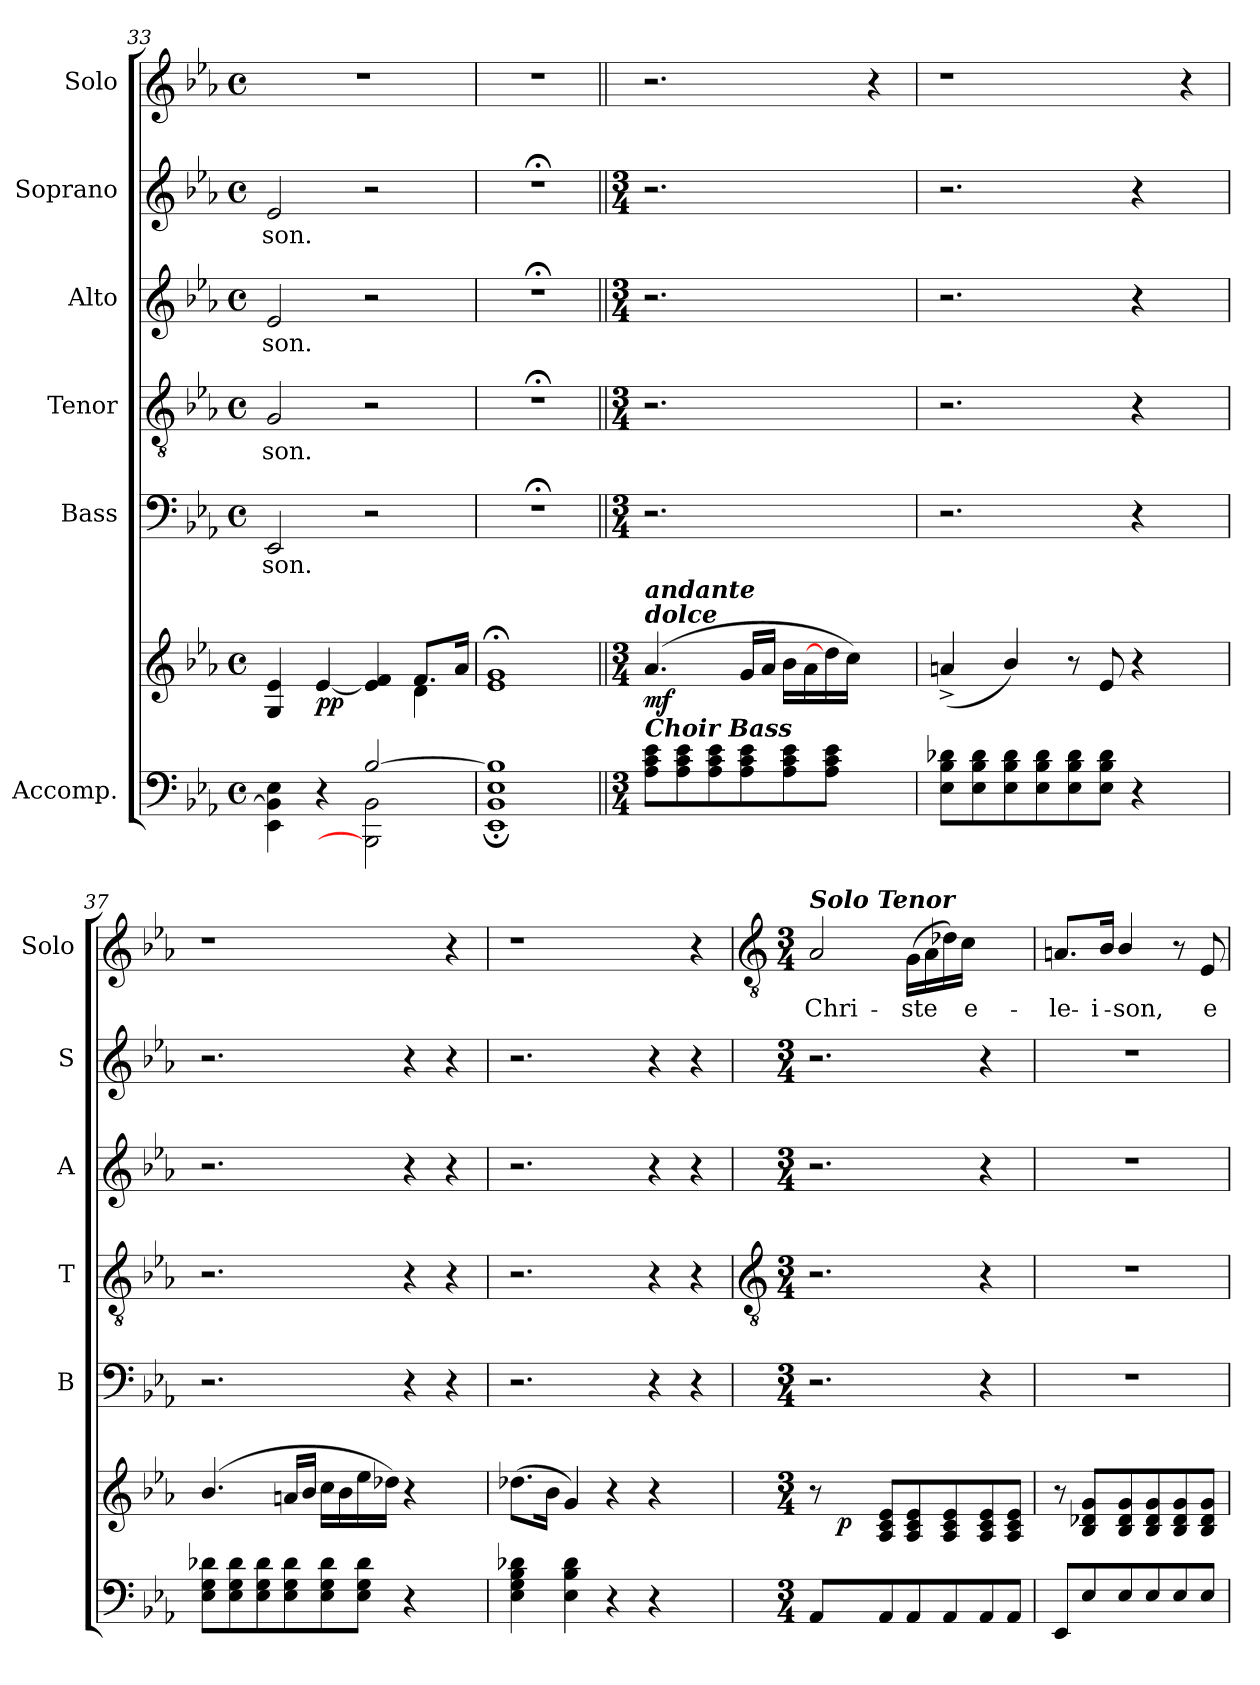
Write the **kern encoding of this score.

**kern	**kern	**dynam	**kern	**text	**kern	**text	**kern	**text	**kern	**text	**kern	**text
*part6	*part6	*part6	*part5	*part5	*part4	*part4	*part3	*part3	*part2	*part2	*part1	*part1
*staff7	*staff6	*staff6/7	*staff5	*staff5	*staff4	*staff4	*staff3	*staff3	*staff2	*staff2	*staff1	*staff1
*I"Accomp.	*	*	*I"Bass	*	*I"Tenor	*	*I"Alto	*	*I"Soprano	*	*I"Solo	*
*	*	*	*I'B	*	*I'T	*	*I'A	*	*I'S	*	*I'Solo	*
*clefF4	*clefG2	*	*clefF4	*	*clefGv2	*	*clefG2	*	*clefG2	*	*clefG2	*
*k[b-e-a-]	*k[b-e-a-]	*	*k[b-e-a-]	*	*k[b-e-a-]	*	*k[b-e-a-]	*	*k[b-e-a-]	*	*k[b-e-a-]	*
*E-:	*E-:	*	*E-:	*	*E-:	*	*E-:	*	*E-:	*	*E-:	*
*M4/4	*M4/4	*	*M4/4	*	*M4/4	*	*M4/4	*	*M4/4	*	*M4/4	*
*met(c)	*met(c)	*	*met(c)	*	*met(c)	*	*met(c)	*	*met(c)	*	*met(c)	*
=33	=33	=33	=33	=33	=33	=33	=33	=33	=33	=33	=33	=33
*^	*^	*	*	*	*	*	*	*	*	*	*	*
!	!	!	!	!	!	!LO:LY:b	!	!LO:LY:b	!	!LO:LY:b	!	!LO:LY:b	!	!
2ryy	4EE-\ 4BB-\] 4E-\	4G/ 4e-/	2ryy	.	2EE-/	-son.	2G/	-son.	2e-/	-son.	2e-/	son.	1r	.
!	!	!	!	!LO:DY:b	!	!	!	!	!	!	!	!	!	!
.	4r	[4e-/	.	pp	.	.	.	.	.	.	.	.	.	.
[2B-/	2BBB-\] 2BB-\	4e-/] 4f/	4ryy	.	2r	.	2r	.	2r	.	2r	.	.	.
.	.	8.f/L	4d\	.	.	.	.	.	.	.	.	.	.	.
.	.	16a-/Jk	.	.	.	.	.	.	.	.	.	.	.	.
=34	=34	=34	=34	=34	=34	=34	=34	=34	=34	=34	=34	=34	=34	=34
1B-]	1EE-; 1BB-; 1E-;	1e-;< 1g;<	1ryy	.	1r;<	.	1r;<	.	1r;<	.	1r;<	.	1r	.
=35||	=35||	=35||	=35||	=35||	=35||	=35||	=35||	=35||	=35||	=35||	=35||	=35||	=35||	=35||
*M3/4	*	*M3/4	*	*	*M3/4	*	*M3/4	*	*M3/4	*	*M3/4	*	*	*
!	!	!LO:TX:a:Bi:t=dolce	!	!	!	!	!	!	!	!	!	!	!	!
!	!	!LO:TX:a:Bi:t=andante	!	!	!	!	!	!	!	!	!	!	!	!
!LO:TX:a:Bi:t=Choir Bass	!	!	!	!	!	!	!	!	!	!	!	!	!	!
!	!	!	!	!LO:DY:b	!	!	!	!	!	!	!	!	!	!
8A-\ 8c\ 8e-\L	2.ryy	(>4.a-/	2.ryy	mf	2.r	.	2.r	.	2.r	.	2.r	.	2.r	.
8A-\ 8c\ 8e-\	.	.	.	.	.	.	.	.	.	.	.	.	.	.
8A-\ 8c\ 8e-\	.	.	.	.	.	.	.	.	.	.	.	.	.	.
8A-\ 8c\ 8e-\	.	16g/LL	.	.	.	.	.	.	.	.	.	.	.	.
.	.	16a-/JJ	.	.	.	.	.	.	.	.	.	.	.	.
8A-\ 8c\ 8e-\	.	16b-\LL	.	.	.	.	.	.	.	.	.	.	.	.
.	.	16a-\	.	.	.	.	.	.	.	.	.	.	.	.
8A-\ 8c\ 8e-\J	.	16dd-\]	.	.	.	.	.	.	.	.	.	.	.	.
.	.	16cc\JJ)	.	.	.	.	.	.	.	.	.	.	.	.
4ryy	4ryy	4ryy	4ryy	.	4ryy	.	4ryy	.	4ryy	.	4ryy	.	4r	.
=36	=36	=36	=36	=36	=36	=36	=36	=36	=36	=36	=36	=36	=36	=36
8E-\ 8B-\ 8d-X\L	2.ryy	(<4an^/	2.ryy	.	2.r	.	2.r	.	2.r	.	2.r	.	1r	.
8E-\ 8B-\ 8d-\	.	.	.	.	.	.	.	.	.	.	.	.	.	.
8E-\ 8B-\ 8d-\	.	4b-/)	.	.	.	.	.	.	.	.	.	.	.	.
8E-\ 8B-\ 8d-\	.	.	.	.	.	.	.	.	.	.	.	.	.	.
8E-\ 8B-\ 8d-\	.	8r	.	.	.	.	.	.	.	.	.	.	.	.
8E-\ 8B-\ 8d-\J	.	8e-/	.	.	.	.	.	.	.	.	.	.	.	.
4r	4ryy	4r	4ryy	.	4r	.	4r	.	4r	.	4r	.	.	.
4ryy	4ryy	4ryy	4ryy	.	4ryy	.	4ryy	.	4ryy	.	4ryy	.	4r	.
!!LO:LB:g=z
=37	=37	=37	=37	=37	=37	=37	=37	=37	=37	=37	=37	=37	=37	=37
8E-\ 8G\ 8d-X\L	2.ryy	(>4.b-/	2.ryy	.	2.r	.	2.r	.	2.r	.	2.r	.	1r	.
8E-\ 8G\ 8d-\	.	.	.	.	.	.	.	.	.	.	.	.	.	.
8E-\ 8G\ 8d-\	.	.	.	.	.	.	.	.	.	.	.	.	.	.
8E-\ 8G\ 8d-\	.	16an/LL	.	.	.	.	.	.	.	.	.	.	.	.
.	.	16b-/JJ	.	.	.	.	.	.	.	.	.	.	.	.
8E-\ 8G\ 8d-\	.	16cc\LL	.	.	.	.	.	.	.	.	.	.	.	.
.	.	16b-\	.	.	.	.	.	.	.	.	.	.	.	.
8E-\ 8G\ 8d-\J	.	16ee-\	.	.	.	.	.	.	.	.	.	.	.	.
.	.	16dd-X\JJ)	.	.	.	.	.	.	.	.	.	.	.	.
4r	4ryy	4r	4ryy	.	4r	.	4r	.	4r	.	4r	.	.	.
4ryy	4ryy	4ryy	4ryy	.	4r	.	4r	.	4r	.	4r	.	4r	.
=38	=38	=38	=38	=38	=38	=38	=38	=38	=38	=38	=38	=38	=38	=38
4E-\ 4G\ 4B-\ 4d-X\	2.ryy	(>8.dd-X\L	2.ryy	.	2.r	.	2.r	.	2.r	.	2.r	.	1r	.
.	.	16b-\Jk	.	.	.	.	.	.	.	.	.	.	.	.
4E-\ 4B-\ 4d-\	.	4g/)	.	.	.	.	.	.	.	.	.	.	.	.
4r	.	4r	.	.	.	.	.	.	.	.	.	.	.	.
4r	4ryy	4r	4ryy	.	4r	.	4r	.	4r	.	4r	.	.	.
4ryy	4ryy	4ryy	4ryy	.	4r	.	4r	.	4r	.	4r	.	4r	.
*v	*v	*	*	*	*	*	*	*	*	*	*	*	*	*
*	*v	*v	*	*	*	*	*	*	*	*	*	*	*
!!LO:PB:g=z
=39	=39	=39	=39	=39	=39	=39	=39	=39	=39	=39	=39	=39
*	*	*	*	*	*clefGv2	*	*	*	*	*	*clefGv2	*
*M3/4	*M3/4	*	*M3/4	*	*M3/4	*	*M3/4	*	*M3/4	*	*M3/4	*
*^	*^	*	*	*	*	*	*	*	*	*	*	*
!	!	!	!	!	!	!	!	!	!	!	!	!	!LO:TX:a:Bi:t=Solo Tenor	!
!	!	!	!	!	!	!	!	!	!	!	!	!	!	!LO:LY:b
*v	*v	*	*	*	*	*	*	*	*	*	*	*	*	*
*	*v	*v	*	*	*	*	*	*	*	*	*	*	*
8AA-/L	8r	.	2.r	.	2.r	.	2.r	.	2.r	.	2A-/	Chri-
!	!	!LO:DY:b	!	!	!	!	!	!	!	!	!	!
4ryy	4ryy	p	.	.	.	.	.	.	.	.	.	.
8AA-/	8A-/ 8c/ 8e-/L	.	.	.	.	.	.	.	.	.	.	.
!	!	!	!	!	!	!	!	!	!	!	!	!LO:LY:b
8AA-/	8A-/ 8c/ 8e-/	.	.	.	.	.	.	.	.	.	(>16G\LL	-ste
.	.	.	.	.	.	.	.	.	.	.	16A-\	.
8AA-/	8A-/ 8c/ 8e-/	.	.	.	.	.	.	.	.	.	16d-X\)	.
!	!	!	!	!	!	!	!	!	!	!	!	!LO:LY:b
.	.	.	.	.	.	.	.	.	.	.	16c\JJ	e-
8AA-/	8A-/ 8c/ 8e-/	.	4r	.	4r	.	4r	.	4r	.	4ryy	.
8AA-/J	8A-/ 8c/ 8e-/J	.	.	.	.	.	.	.	.	.	.	.
=40	=40	=40	=40	=40	=40	=40	=40	=40	=40	=40	=40	=40
!	!	!	!	!	!	!	!	!	!	!	!	!LO:LY:b
8EE-/L	8r	.	2.r	.	2.r	.	2.r	.	2.r	.	8.An/L	-le-
8E-/	8B-/ 8d-X/ 8g/L	.	.	.	.	.	.	.	.	.	.	.
!	!	!	!	!	!	!	!	!	!	!	!	!LO:LY:b
.	.	.	.	.	.	.	.	.	.	.	16B-/Jk	-i-
!	!	!	!	!	!	!	!	!	!	!	!	!LO:LY:b
8E-/	8B-/ 8d-/ 8g/	.	.	.	.	.	.	.	.	.	4B-/	-son,
8E-/	8B-/ 8d-/ 8g/	.	.	.	.	.	.	.	.	.	.	.
8E-/	8B-/ 8d-/ 8g/	.	.	.	.	.	.	.	.	.	8r	.
!	!	!	!	!	!	!	!	!	!	!	!	!LO:LY:b
8E-/J	8B-/ 8d-/ 8g/J	.	.	.	.	.	.	.	.	.	8E-/	e-
=	=	=	=	=	=	=	=	=	=	=	=	=
*-	*-	*-	*-	*-	*-	*-	*-	*-	*-	*-	*-	*-
